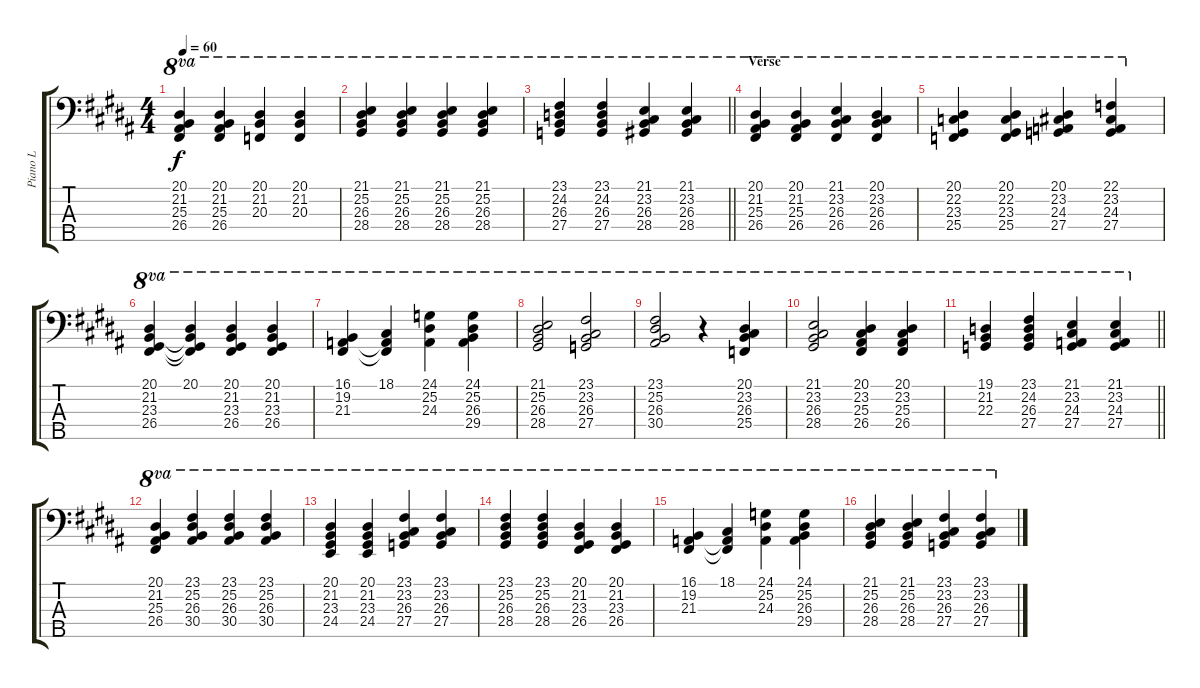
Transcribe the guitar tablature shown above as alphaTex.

\track ("Piano L" "Piano L") {instrument acousticgrandpiano}
\staff {score tabs}
\tuning (G2 D2 A1 E1 B0) {hide}
\ts (4 4)
\tempo 60
\clef f4
\ks g#minor
(20.1 21.2 25.3 26.4).4{ot 8va dy f} (20.1 21.2 25.3 26.4).4{ot 8va} (20.1 21.2 20.3).4{ot 8va} (20.1 21.2 20.3).4{ot 8va} |
(21.1 25.2 26.3 28.4).4{ot 8va} (21.1 25.2 26.3 28.4).4{ot 8va} (21.1 25.2 26.3 28.4).4{ot 8va} (21.1 25.2 26.3 28.4).4{ot 8va} |
\barLineRight lightlight
(23.1 24.2 26.3 27.4).4{ot 8va} (23.1 24.2 26.3 27.4).4{ot 8va} (21.1 23.2 26.3 28.4).4{ot 8va} (21.1 23.2 26.3 28.4).4{ot 8va} |
\section ("" "Verse")
(20.1 21.2 25.3 26.4).4{ot 8va} (20.1 21.2 25.3 26.4).4{ot 8va} (21.1 23.2 26.3 26.4).4{ot 8va} (20.1 23.2 26.3 26.4).4{ot 8va} |
(20.1 22.2 23.3 25.4).4{ot 8va} (20.1 22.2 23.3 25.4).4{ot 8va} (20.1 23.2 24.3 27.4).4{ot 8va} (22.1 23.2 24.3 27.4).4{ot 8va} |
(20.1 21.2 23.3 26.4).4{ot 8va} (20.1 21.2{t} 23.3{t} 26.4{t}).4{ot 8va} (20.1 21.2 23.3 26.4).4{ot 8va} (20.1 21.2 23.3 26.4).4{ot 8va} |
(16.1 19.2 21.3).4{ot 8va} (18.1 19.2{t} 21.3{t}).4{ot 8va} (24.1 25.2 24.3).4{ot 8va} (24.1 25.2 26.3 29.4).4{ot 8va} |
(21.1 25.2 26.3 28.4).2{ot 8va} (23.1 23.2 26.3 27.4).2{ot 8va} |
(23.1 25.2 26.3 30.4).2{ot 8va} r.4{ot 8va} (20.1 23.2 26.3 25.4).4{ot 8va} |
(21.1 23.2 26.3 28.4).2{ot 8va} (20.1 23.2 25.3 26.4).4{ot 8va} (20.1 23.2 25.3 26.4).4{ot 8va} |
\barLineRight lightlight
(19.1 21.2 22.3).4{ot 8va} (23.1 24.2 26.3 27.4).4{ot 8va} (21.1 23.2 24.3 27.4).4{ot 8va} (21.1 23.2 24.3 27.4).4{ot 8va} |
(20.1 21.2 25.3 26.4).4{ot 8va} (23.1 25.2 26.3 30.4).4{ot 8va} (23.1 25.2 26.3 30.4).4{ot 8va} (23.1 25.2 26.3 30.4).4{ot 8va} |
(20.1 21.2 23.3 24.4).4{ot 8va} (20.1 21.2 23.3 24.4).4{ot 8va} (23.1 23.2 26.3 27.4).4{ot 8va} (23.1 23.2 26.3 27.4).4{ot 8va} |
(23.1 25.2 26.3 28.4).4{ot 8va} (23.1 25.2 26.3 28.4).4{ot 8va} (20.1 21.2 23.3 26.4).4{ot 8va} (20.1 21.2 23.3 26.4).4{ot 8va} |
(16.1 19.2 21.3).4{ot 8va} (18.1 19.2{t} 21.3{t}).4{ot 8va} (24.1 25.2 24.3).4{ot 8va} (24.1 25.2 26.3 29.4).4{ot 8va} |
(21.1 25.2 26.3 28.4).4{ot 8va} (21.1 25.2 26.3 28.4).4{ot 8va} (23.1 23.2 26.3 27.4).4{ot 8va} (23.1 23.2 26.3 27.4).4{ot 8va}
